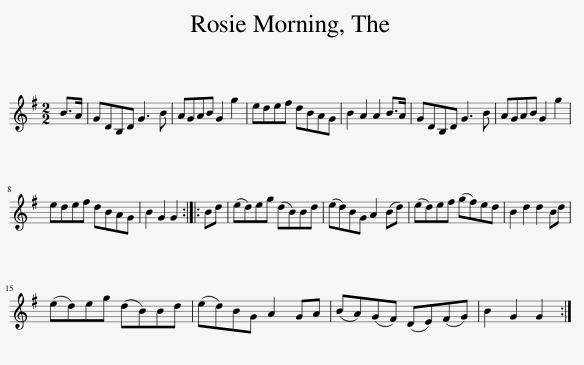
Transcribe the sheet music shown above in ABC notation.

X:1
L:1/8
M:2/2
I:linebreak $
K:G
V:1 treble
V:1
 B>A | GDB,D G3 B | AGAB G2 g2 | edef dBAG | B2 A2 A2 B>A | %5
 GDB,D G3 B | AGAB G2 g2 |$ edef dBAG | B2 G2 G2 :: Bd | %10
 (ed)eg (dB)Bd | (ed)BG A2 (Bd) | (ed)ef (gf)ed | B2 d2 d2 Bd |$ (ed)eg (dB)Bd | %15
 (ed)BG A2 GA | (BA)(GF) (DE)(FG) | B2 G2 G2 :| %18
